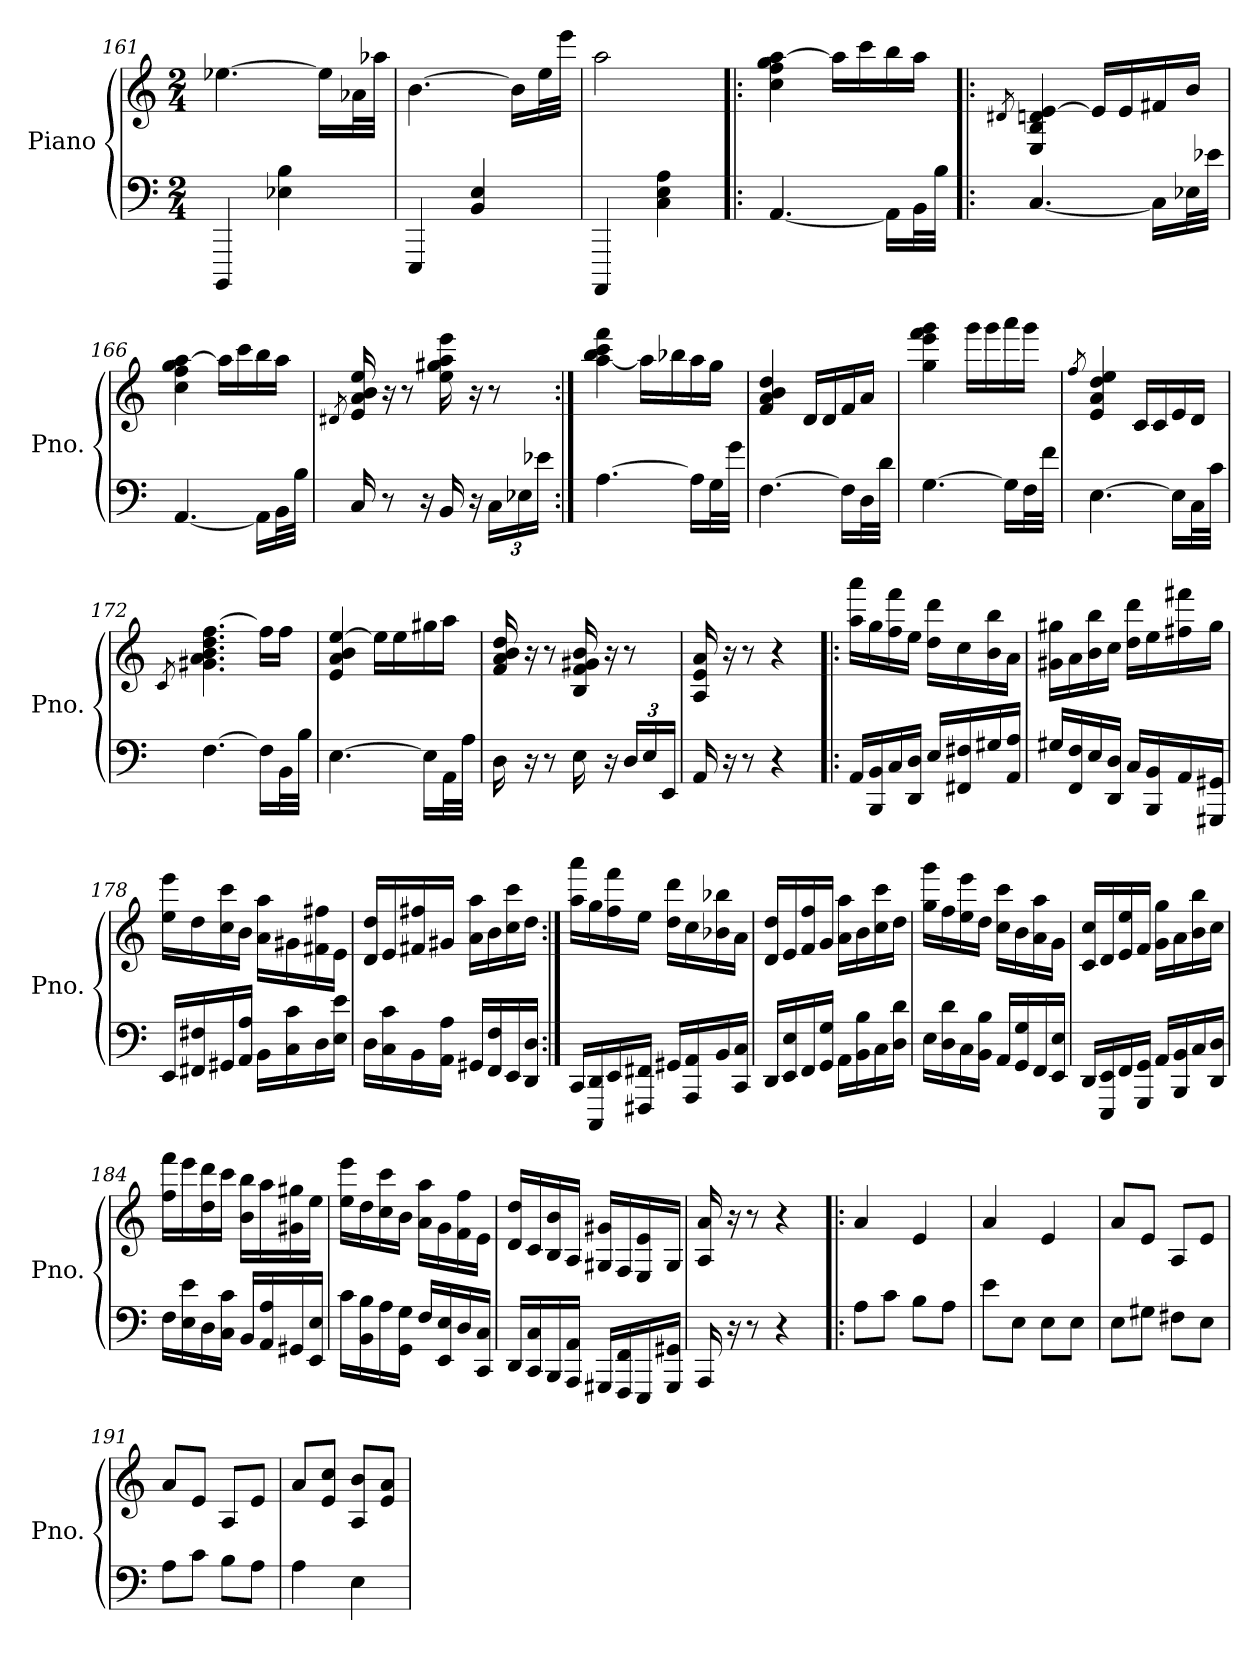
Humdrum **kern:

**kern	**kern
*part1	*part1
*staff2	*staff1
*I"Piano	*
*I'Pno.	*
*clefF4	*clefG2
*k[]	*k[]
*M2/4	*M2/4
=161	=161
4BBBB/	[4.ee-X\
4E-X\ 4B\	.
.	16ee-\LL]
.	32a-X\L
.	32aa-X\JJJ
=162	=162
4EEE/	[4.b\
4BB/ 4E/	.
.	16b\LL]
.	32ee\L
.	32eee\JJJ
=163	=163
4AAAA/	2aa\
4C\ 4E\ 4A\	.
!!LO:LB:g=z
=164|!:	=164|!:
[4.AA/	4cc\ 4ff\ 4gg\ [4aa\
.	16aa\LL]
.	16ccc\
16AA\LL]	16bb\
32BB\L	16aa\JJ
32B\JJJ	.
=165	=165
.	8qd#X/
[4.C/	4E/ 4B/ 4dn/ [4e/
.	16e/LL]
.	16e/
16C\LL]	16f#X/
32E-X\L	16b/JJ
32e-X\JJJ	.
=166	=166
[4.AA/	4cc\ 4ff\ 4gg\ [4aa\
.	16aa\LL]
.	16ccc\
16AA\LL]	16bb\
32BB\L	16aa\JJ
32B\JJJ	.
=167	=167
.	8qd#X/
16C/	16e/ 16a/ 16b/ 16ee/
8r	16r
.	8r
16r	.
16BB/	16ee\ 16gg#X\ 16aa\ 16eee\
16r	16r
*Xbrackettup	*
24C\LL	8r
24E-X\	.
24e-X\JJ	.
!!LO:LB:g=z
=168:|!	=168:|!
[4.A\	[4aa\ 4bb\ 4ccc\ 4fff\
.	16aa\LL]
.	16bb-X\
16A\LL]	16aa\
32G\L	16gg\JJ
32g\JJJ	.
=169	=169
[4.F\	4f/ 4a/ 4b/ 4dd/
.	16d/LL
.	16d/
16F\LL]	16f/
32D\L	16a/JJ
32d\JJJ	.
=170	=170
[4.G\	4gg\ 4eee\ 4fff\ 4ggg\
.	16ggg\LL
.	16ggg\
16G\LL]	16aaa\
32F\L	16ggg\JJ
32f\JJJ	.
=171	=171
.	8qff/
[4.E\	4e/ 4a/ 4dd/ 4ee/
.	16c/LL
.	16c/
16E\LL]	16e/
32C\L	16d/JJ
32c\JJJ	.
=172	=172
.	8qc/
[4.F\	4.g#X\ 4.a\ 4.b\ 4.dd\ [4.ff\
16F\LL]	16ff\LL]
32BB\L	16ff\JJ
32B\JJJ	.
!!LO:LB:g=z
=173	=173
[4.E\	4e/ 4a/ 4b/ [4ee/
.	16ee\LL]
.	16ee\
16E\LL]	16gg#X\
32AA\L	16aa\JJ
32A\JJJ	.
=174	=174
16D\	16f/ 16a/ 16b/ 16dd/
16r	16r
8r	8r
16E\	16B/ 16f/ 16g#X/ 16b/
16r	16r
24D/LL	8r
24E/	.
24EE/JJ	.
=175	=175
16AA/	16A/ 16e/ 16a/
16r	16r
8r	8r
4r	4r
=176!|:	=176!|:
16AA/LL	16aa\ 16aaa\LL
16BBB/ 16BB/	16gg\
16C/	16ff\ 16fff\
16DD/ 16D/JJ	16ee\JJ
16E/LL	16dd\ 16ddd\LL
16FF#X/ 16F#X/	16cc\
16G#X/	16b\ 16bb\
16AA/ 16A/JJ	16a\JJ
=177	=177
16G#X/LL	16g#X\ 16gg#X\LL
16FF/ 16F/	16a\
16E/	16b\ 16bb\
16DD/ 16D/JJ	16cc\JJ
16C/LL	16dd\ 16ddd\LL
16BBB/ 16BB/	16ee\
16AA/	16ff#X\ 16fff#X\
16GGG#X/ 16GG#X/JJ	16gg#\JJ
!!LO:LB:g=z
=178	=178
16EE/LL	16ee\ 16eee\LL
16FF#X/ 16F#X/	16dd\
16GG#X/	16cc\ 16ccc\
16AA/ 16A/JJ	16b\JJ
16BB\LL	16a\ 16aa\LL
16C\ 16c\	16g#X\
16D\	16f#X\ 16ff#X\
16E\ 16e\JJ	16e\JJ
=179	=179
16D\LL	16d/ 16dd/LL
16C\ 16c\	16e/
16BB\	16f#X/ 16ff#X/
16AA\ 16A\JJ	16g#X/JJ
16GG#X/LL	16a\ 16aa\LL
16FF/ 16F/	16b\
16EE/	16cc\ 16ccc\
16DD/ 16D/JJ	16dd\JJ
=180:|!	=180:|!
16CC/LL	16aa\ 16aaa\LL
16CCC/ 16DD/	16gg\
16EE/	16ff\ 16fff\
16FFF#X/ 16FF#X/JJ	16ee\JJ
16GG#X/LL	16dd\ 16ddd\LL
16AAA/ 16AA/	16cc\
16BB/	16b-X\ 16bb-X\
16CC/ 16C/JJ	16a\JJ
=181	=181
16DD/LL	16d/ 16dd/LL
16EE/ 16E/	16e/
16FF/	16f/ 16ff/
16GG/ 16G/JJ	16g/JJ
16AA\LL	16a\ 16aa\LL
16BB\ 16B\	16b\
16C\	16cc\ 16ccc\
16D\ 16d\JJ	16dd\JJ
!!LO:PB:g=z
=182	=182
16E\LL	16gg\ 16ggg\LL
16D\ 16d\	16ff\
16C\	16ee\ 16eee\
16BB\ 16B\JJ	16dd\JJ
16AA/LL	16cc\ 16ccc\LL
16GG/ 16G/	16b\
16FF/	16a\ 16aa\
16EE/ 16E/JJ	16g\JJ
=183	=183
16DD/LL	16c/ 16cc/LL
16EEE/ 16EE/	16d/
16FF/	16e/ 16ee/
16GGG/ 16GG/JJ	16f/JJ
16AA/LL	16g\ 16gg\LL
16BBB/ 16BB/	16a\
16C/	16b\ 16bb\
16DD/ 16D/JJ	16cc\JJ
=184	=184
16F\LL	16ff\ 16fff\LL
16E\ 16e\	16eee\
16D\	16dd\ 16ddd\
16C\ 16c\JJ	16ccc\JJ
16BB/LL	16b\ 16bb\LL
16AA/ 16A/	16aa\
16GG#X/	16g#X\ 16gg#X\
16EE/ 16E/JJ	16ee\JJ
=185	=185
16c\LL	16ee\ 16eee\LL
16BB\ 16B\	16dd\
16A\	16cc\ 16ccc\
16GG\ 16G\JJ	16b\JJ
16F/LL	16a\ 16aa\LL
16EE/ 16E/	16g\
16D/	16f\ 16ff\
16CC/ 16C/JJ	16e\JJ
!!LO:LB:g=z
=186	=186
16DD/LL	16d/ 16dd/LL
16CC/ 16C/	16c/
16BBB/	16B/ 16b/
16AAA/ 16AA/JJ	16A/JJ
16GGG#X/LL	16G#X/ 16g#X/LL
16FFF/ 16FF/	16F/
16EEE/	16E/ 16e/
16GGG#/ 16GG#X/JJ	16G#/JJ
=187	=187
16AAA/	16A/ 16a/
16r	16r
8r	8r
4r	4r
=188!|:	=188!|:
8A\L	4a/
8c\J	.
8B\L	4e/
8A\J	.
=189	=189
8e\L	4a/
8E\J	.
8E\L	4e/
8E\J	.
=190	=190
8E\L	8a/L
8G#X\J	8e/J
8F#X\L	8A/L
8E\J	8e/J
=191	=191
8A\L	8a/L
8c\J	8e/J
8B\L	8A/L
8A\J	8e/J
=192	=192
4A\	8a/L
.	8e/ 8cc/J
4E\	8A/ 8b/L
.	8e/ 8a/J
=	=
*-	*-
